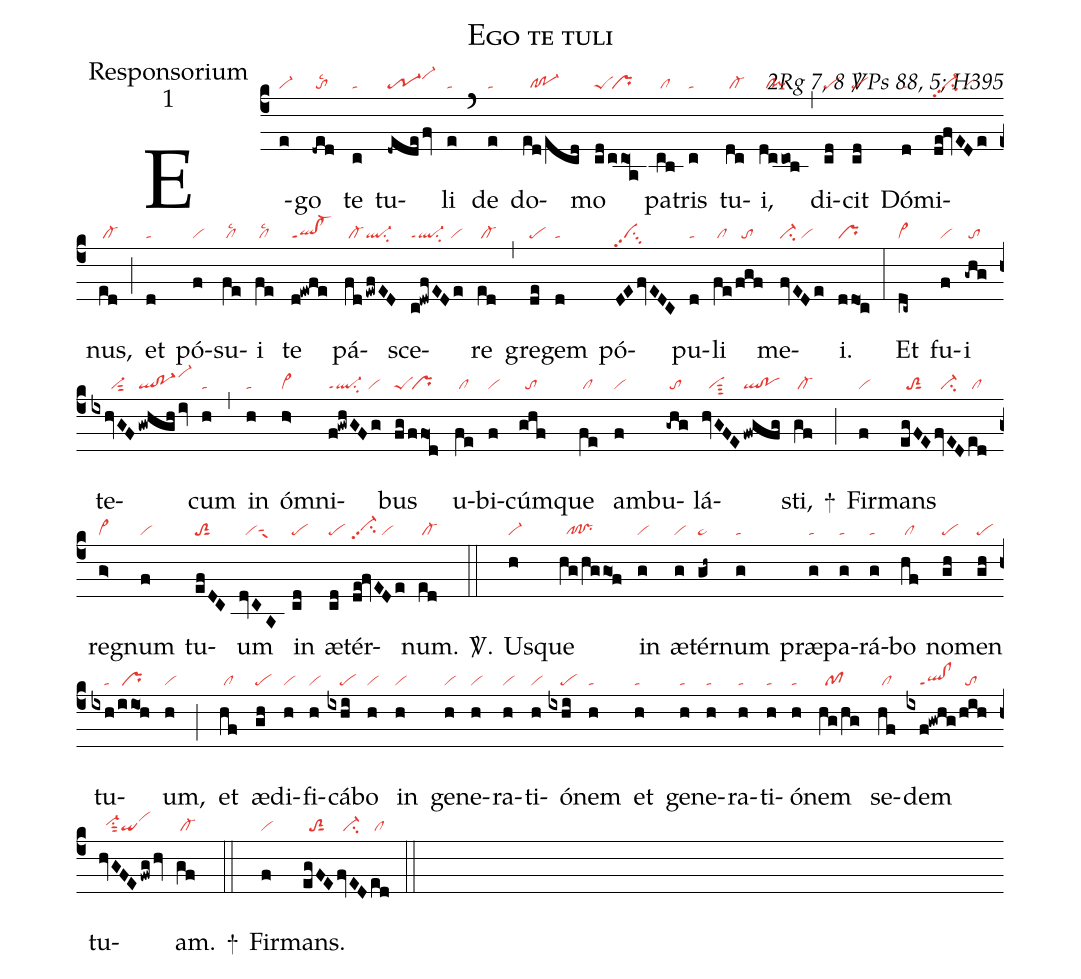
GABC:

name:Ego te tuli;
office-part:Responsorium;
mode:1;
commentary:2Rg 7, 8 \Vbar Ps 88, 5; H395;
nabc-lines:1;
%%
(c4)
E(e|vi-)go(-ded|/tolsc2) te(c|ta) tu(-dedefv|tr-1vi-hj)li(e|ta) (`)
de(e|ta) do(ed/ecd|//cl!po-1)mo(cd|peS|/cco1a|/pr) pa(cb|/cl)tris(c|ta) tu(dc|/cl-)i,(dccob|//cl!pi) (,)
di(cd|pe)cit(cd|pe) Dó(d|ta)mi(de!fvEDe|vi-pp2su2/vi)nus,(ed|/cl-) (;)
et(d|ta) pó(f|vi)su(fe|/cllsc2)i(fe|/cllsc2) te(d!ewfe|ql!cl-ppt1) pá(fd|/cl-|!ewfED|ql-su2)sce(c!dwfEDe|ql-ppt1su2/vi)re(ed|/cl-) (,)
gre(de|pe)gem(d|ta) pó(DEfvEDC|vipp2su3)pu(d|ta)li(fe|/cl|/fgf|//to) me(fvEDe|vi-su2/vi)i.(ddo1c|pr) (:)
Et(dc~|cl~) fu(f|vi)i(-ghg|/to) te(ixhvGF|//////vi-sut2|gwhghiv|ql!po-1vi-hk)cum(h|ta) (,)
in(h|ta) óm(h>|vi>)ni(f!gwhGFg|ql-ppt1su2/vi)bus(fg|peS|/ffo1d|/pr)
u(fe|/cl)bi(f|vi)cúm(ghf|//to)que(fe|/cl) am(f|vi)bu(-ghg|/to)lá(hvGFE|//visut3|fwgfg|ql!po)sti,(gf|/cl-) +(;)

Fir(f|vi)mans(egFE|//toS2sut1|fvED|//ci-|ed|/cl) re(g>|vi>)gnum(f|vi) tu(efDC|toS2sut1)um(dvCA|//visut1suw1) in(cd|pe) æ(cd|pe)tér(de!fvEDe|vi-hhpp2su2/vi)num.(ed|/cl-) <sp>V/</sp>.(::)

Us(h|vi-)que(hg/hg/go1f|//pf!pr) in(g|vi) æ(g|vi)tér(gh~|pe~)num(g|ta)
præ(g|ta)pa(g|ta)rá(g|ta)bo(hf|/cl) no(gh|pe)men(gh|pe) tu(ixh|////ta|/iio1h|/pr)um,(h|vi) (;)
et(hf|/cl) æ(gh|pe)di(h|vi)fi(h|vi)cá(ixhi|////pe)bo(h|vi)
in(h|vi) ge(h|vi)ne(h|vi)ra(h|vi)ti(h|vi)ó(ixhi|////pe)nem(h|ta)
et(h|ta) ge(h|ta)ne(h|ta)ra(h|ta)ti(h|ta)ó(h|ta)nem(hg/hg|//pf)
se(hf|/cl)dem(ixf!gwhg|////ql!clppt1|/hih|//to) tu(hvGFEfwghv|//vi-hhsu1sut2qivihj)am.(gf|/cl-) +(::)

Fir(f|vi)mans.(egFE|//toS2sut1|fvED|//ci-|ed|/cl) (::)
